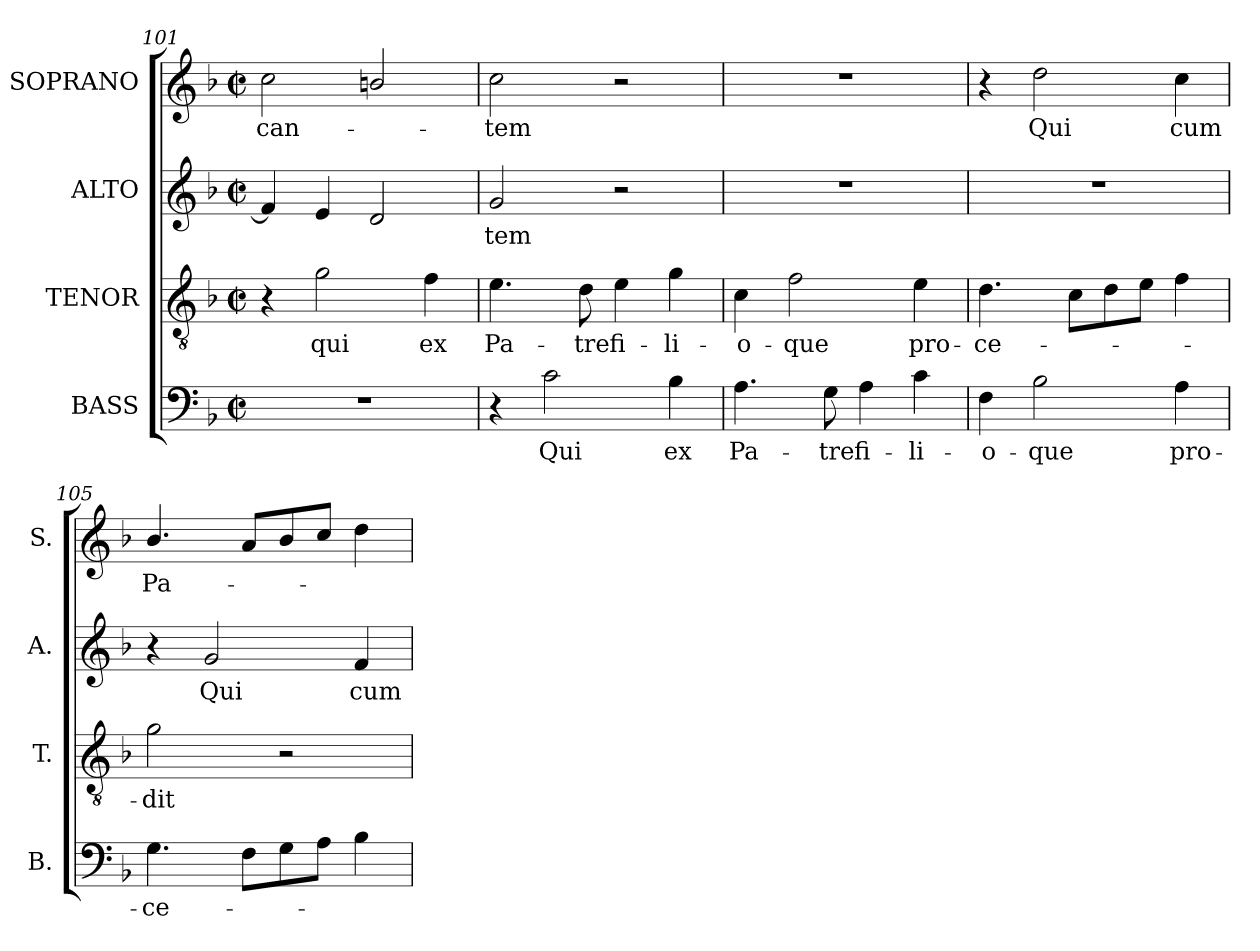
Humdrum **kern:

**kern	**text	**kern	**text	**kern	**text	**kern	**text
*part4	*part4	*part3	*part3	*part2	*part2	*part1	*part1
*staff4	*staff4	*staff3	*staff3	*staff2	*staff2	*staff1	*staff1
*I"BASS	*	*I"TENOR	*	*I"ALTO	*	*I"SOPRANO	*
*I'B.	*	*I'T.	*	*I'A.	*	*I'S.	*
*clefF4	*	*clefGv2	*	*clefG2	*	*clefG2	*
*	*	*ITrd7c12	*	*	*	*	*
*k[b-]	*	*k[b-]	*	*k[b-]	*	*k[b-]	*
*F:	*	*F:	*	*F:	*	*F:	*
*M2/2	*	*M2/2	*	*M2/2	*	*M2/2	*
*met(c|)	*	*met(c|)	*	*met(c|)	*	*met(c|)	*
=101	=101	=101	=101	=101	=101	=101	=101
!	!	!	!	!	!	!	!LO:LY:b:color=#000000
1r	.	4r	.	4fi/]	.	2cci\	-can-
!	!	!	!LO:LY:b:color=#000000	!	!	!	!
.	.	2Gi\	qui	4ei/	.	.	.
.	.	.	.	2di/	.	2bni/	.
!	!	!	!LO:LY:b:color=#000000	!	!	!	!
.	.	4Fi\	ex	.	.	.	.
=102	=102	=102	=102	=102	=102	=102	=102
!	!	!	!LO:LY:b:color=#000000	!	!	!	!
!	!	!	!	!	!LO:LY:b:color=#000000	!	!
!	!	!	!	!	!	!	!LO:LY:b:color=#000000
4r	.	4.Ei\	Pa-	2gi/	-tem	2cci\	-tem
!	!LO:LY:b:color=#000000	!	!	!	!	!	!
2ci\	Qui	.	.	.	.	.	.
!	!	!	!LO:LY:b:color=#000000	!	!	!	!
.	.	8Di\	-tre	.	.	.	.
!	!	!	!LO:LY:b:color=#000000	!	!	!	!
.	.	4Ei\	fi-	2r	.	2r	.
!	!LO:LY:b:color=#000000	!	!	!	!	!	!
!	!	!	!LO:LY:b:color=#000000	!	!	!	!
4B-i\	ex	4Gi\	-li-	.	.	.	.
=103	=103	=103	=103	=103	=103	=103	=103
!	!LO:LY:b:color=#000000	!	!	!	!	!	!
!	!	!	!LO:LY:b:color=#000000	!	!	!	!
4.Ai\	Pa-	4Ci\	-o-	1r	.	1r	.
!	!	!	!LO:LY:b:color=#000000	!	!	!	!
.	.	2Fi\	-que	.	.	.	.
!	!LO:LY:b:color=#000000	!	!	!	!	!	!
8Gi\	-tre	.	.	.	.	.	.
!	!LO:LY:b:color=#000000	!	!	!	!	!	!
4Ai\	fi-	.	.	.	.	.	.
!	!LO:LY:b:color=#000000	!	!	!	!	!	!
!	!	!	!LO:LY:b:color=#000000	!	!	!	!
4ci\	-li-	4Ei\	pro-	.	.	.	.
=104	=104	=104	=104	=104	=104	=104	=104
!	!LO:LY:b:color=#000000	!	!	!	!	!	!
!	!	!	!LO:LY:b:color=#000000	!	!	!	!
4Fi\	-o-	4.Di\	-ce-	1r	.	4r	.
!	!LO:LY:b:color=#000000	!	!	!	!	!	!
!	!	!	!	!	!	!	!LO:LY:b:color=#000000
2B-i\	-que	.	.	.	.	2ddi\	Qui
.	.	8Ci\L	.	.	.	.	.
.	.	8Di\	.	.	.	.	.
.	.	8Ei\J	.	.	.	.	.
!	!LO:LY:b:color=#000000	!	!	!	!	!	!
!	!	!	!	!	!	!	!LO:LY:b:color=#000000
4Ai\	pro-	4Fi\	.	.	.	4cci\	cum
=105	=105	=105	=105	=105	=105	=105	=105
!	!LO:LY:b:color=#000000	!	!	!	!	!	!
!	!	!	!LO:LY:b:color=#000000	!	!	!	!
!	!	!	!	!	!	!	!LO:LY:b:color=#000000
4.Gi\	-ce-	2Gi\	-dit	4r	.	4.b-i/	Pa-
!	!	!	!	!	!LO:LY:b:color=#000000	!	!
.	.	.	.	2gi/	Qui	.	.
8Fi\L	.	.	.	.	.	8ai/L	.
8Gi\	.	2r	.	.	.	8b-i/	.
8Ai\J	.	.	.	.	.	8cci/J	.
!	!	!	!	!	!LO:LY:b:color=#000000	!	!
4B-i\	.	.	.	4fi/	cum	4ddi\	.
=	=	=	=	=	=	=	=
*-	*-	*-	*-	*-	*-	*-	*-
